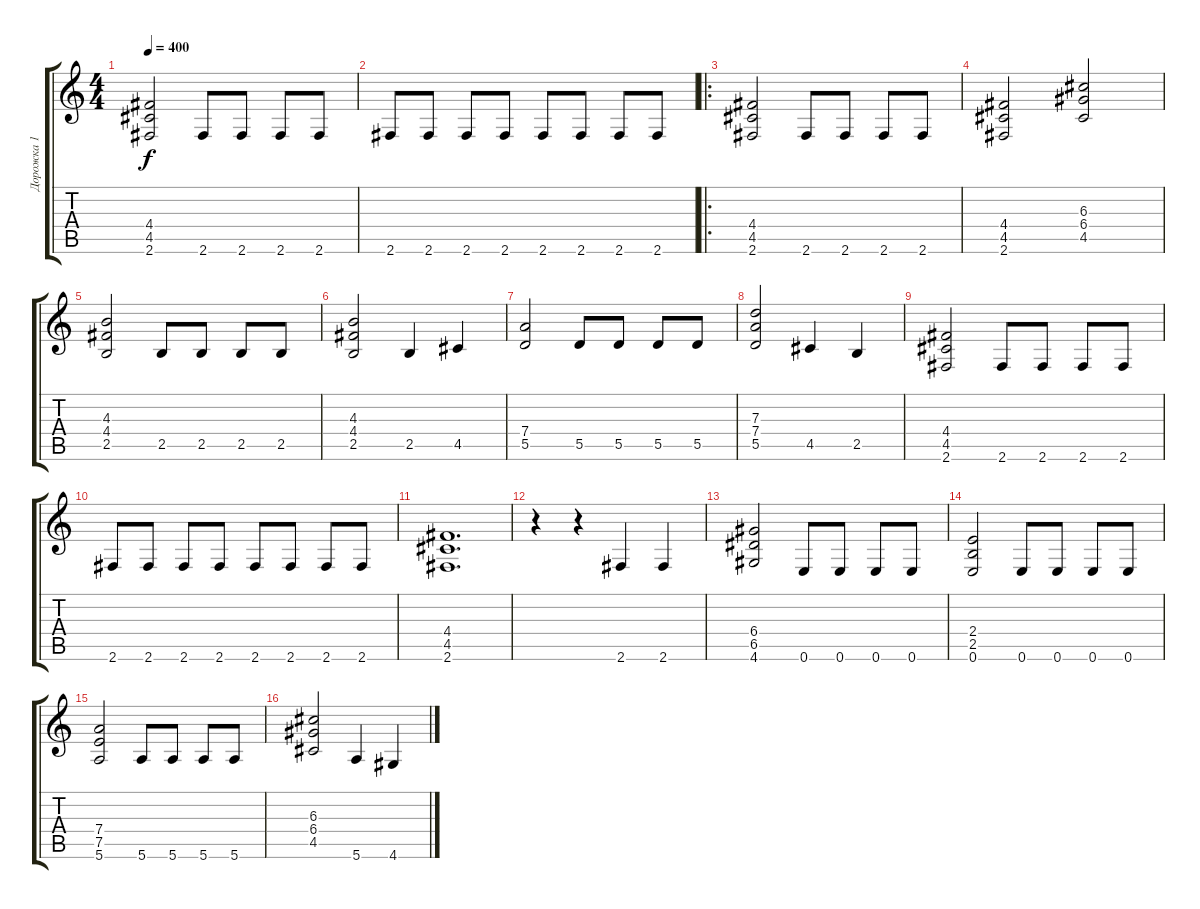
\track ("Дорожка 1" "Дорожка 1") {instrument overdrivenguitar}
\staff {score tabs}
\tuning (E4 B3 G3 D3 A2 E2) {hide}
\ts (4 4)
\tempo 400
\clef g2
\ks c
(4.4 4.5 2.6).2{dy f} 2.6.8 2.6.8 2.6.8 2.6.8 |
2.6.8 2.6.8 2.6.8 2.6.8 2.6.8 2.6.8 2.6.8 2.6.8 |
\ro
(4.4 4.5 2.6).2 2.6.8 2.6.8 2.6.8 2.6.8 |
(4.4 4.5 2.6).2 (6.3 6.4 4.5).2 |
(4.3 4.4 2.5).2 2.5.8 2.5.8 2.5.8 2.5.8 |
(4.3 4.4 2.5).2 2.5.4 4.5.4 |
(7.4 5.5).2 5.5.8 5.5.8 5.5.8 5.5.8 |
(7.3 7.4 5.5).2 4.5.4 2.5.4 |
(4.4 4.5 2.6).2 2.6.8 2.6.8 2.6.8 2.6.8 |
2.6.8 2.6.8 2.6.8 2.6.8 2.6.8 2.6.8 2.6.8 2.6.8 |
(4.4 4.5 2.6).1{d} |
r.4 r.4 2.6.4 2.6.4 |
(6.4 6.5 4.6).2 0.6.8 0.6.8 0.6.8 0.6.8 |
(2.4 2.5 0.6).2 0.6.8 0.6.8 0.6.8 0.6.8 |
(7.4 7.5 5.6).2 5.6.8 5.6.8 5.6.8 5.6.8 |
(6.3 6.4 4.5).2 5.6.4 4.6.4
